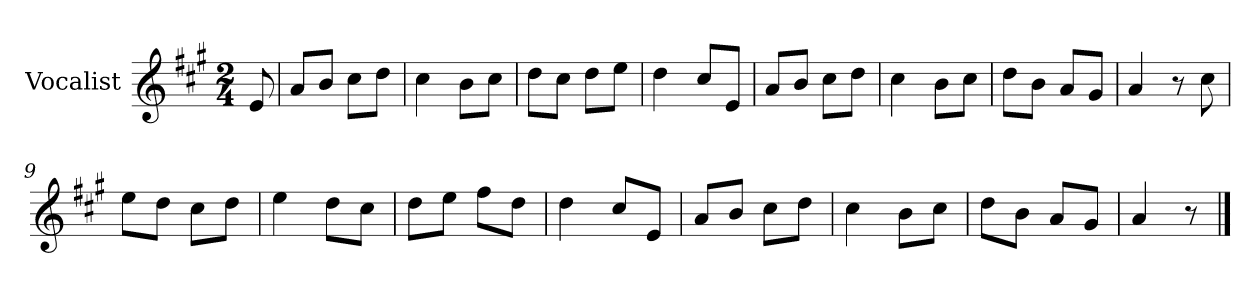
**kern
*part1
*staff1
*I"Vocalist
*k[f#c#g#]
*A:
*M2/4
=
8e
=1
8aL
8bJ
8cc#L
8ddJ
=2
4cc#
8bL
8cc#J
=3
8ddL
8cc#J
8ddL
8eeJ
=4
4dd
8cc#L
8eJ
=5
8aL
8bJ
8cc#L
8ddJ
=6
4cc#
8bL
8cc#J
=7
8ddL
8bJ
8aL
8g#J
=8
4a
8r
8cc#
=9
8eeL
8ddJ
8cc#L
8ddJ
=10
4ee
8ddL
8cc#J
=11
8ddL
8eeJ
8ff#L
8ddJ
=12
4dd
8cc#L
8eJ
=13
8aL
8bJ
8cc#L
8ddJ
=14
4cc#
8bL
8cc#J
=15
8ddL
8bJ
8aL
8g#J
=16
4a
8r
==
*-
